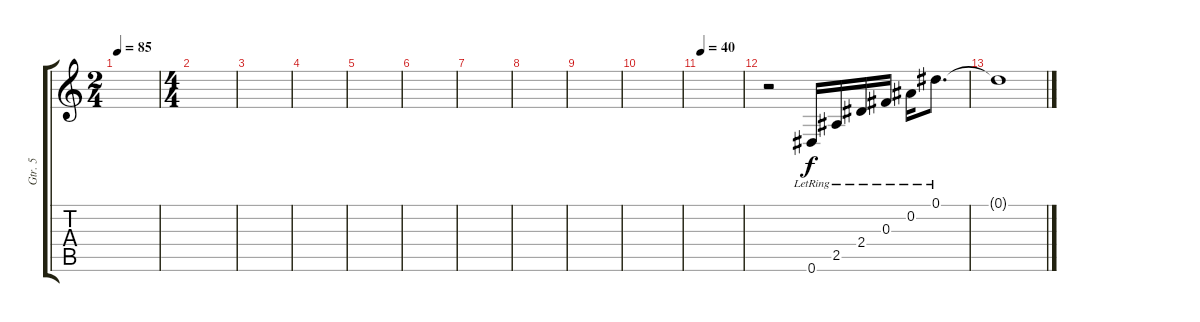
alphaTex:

\track ("Gtr. 5" "Gtr. 5") {instrument electricguitarclean}
\staff {score tabs}
\tuning (Eb4 Bb3 Gb3 Db3 Ab2 Eb2) {hide}
\ts (2 4)
\tempo 85
\clef g2
\ks c
|
\ts (4 4)
|
|
|
|
|
|
|
|
|
\tempo 40
|
r.2 0.6{lr}.16 2.5{lr}.16 2.4{lr}.16 0.3{lr}.16 0.2{lr}.16 0.1{lr}.8{d} |
0.1{t}.1{dy f}
